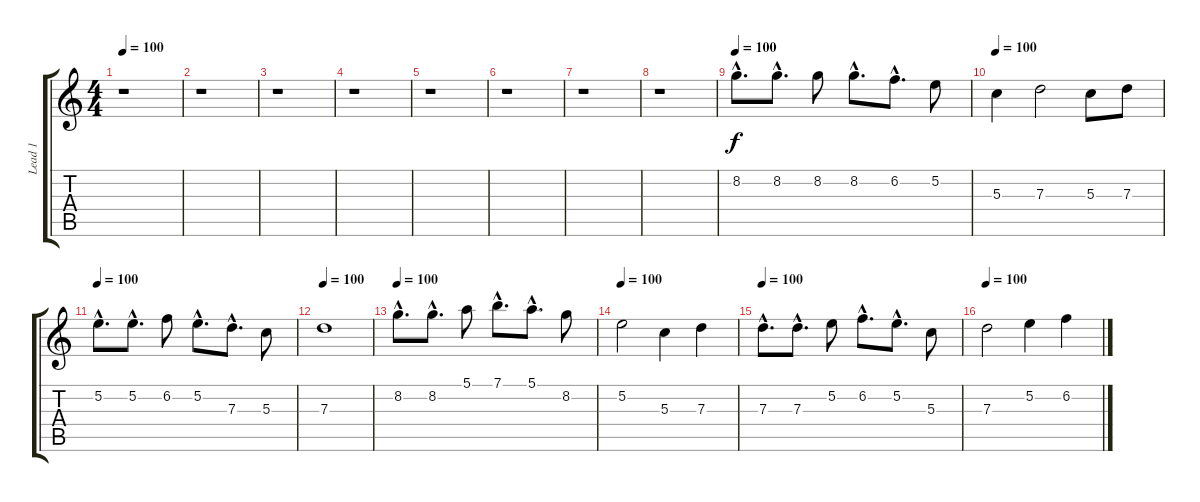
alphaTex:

\track ("Lead 1" "Lead 1") {instrument overdrivenguitar}
\staff {score tabs}
\tuning (E4 B3 G3 D3 A2 E2) {hide}
\ts (4 4)
\tempo 100
\tempo 120
\tempo 100
\clef g2
\ks c
r.1{dy f instrument overdrivenguitar} |
r.1 |
r.1 |
r.1 |
r.1 |
r.1 |
r.1 |
r.1 |
\section ("" "")
\tempo 100
8.2{hac}.8{d} 8.2{hac}.8{d} 8.2.8 8.2{hac}.8{d} 6.2{hac}.8{d} 5.2.8 |
\tempo 100
5.3.4 7.3.2 5.3.8 7.3.8 |
\tempo 100
5.2{hac}.8{d} 5.2{hac}.8{d} 6.2.8 5.2{hac}.8{d} 7.3{hac}.8{d} 5.3.8 |
\tempo 100
7.3.1 |
\tempo 100
8.2{hac}.8{d} 8.2{hac}.8{d} 5.1.8 7.1{hac}.8{d} 5.1{hac}.8{d} 8.2.8 |
\tempo 100
5.2.2 5.3.4 7.3.4 |
\tempo 100
7.3{hac}.8{d} 7.3{hac}.8{d} 5.2.8 6.2{hac}.8{d} 5.2{hac}.8{d} 5.3.8 |
\tempo 100
7.3.2 5.2.4 6.2.4
